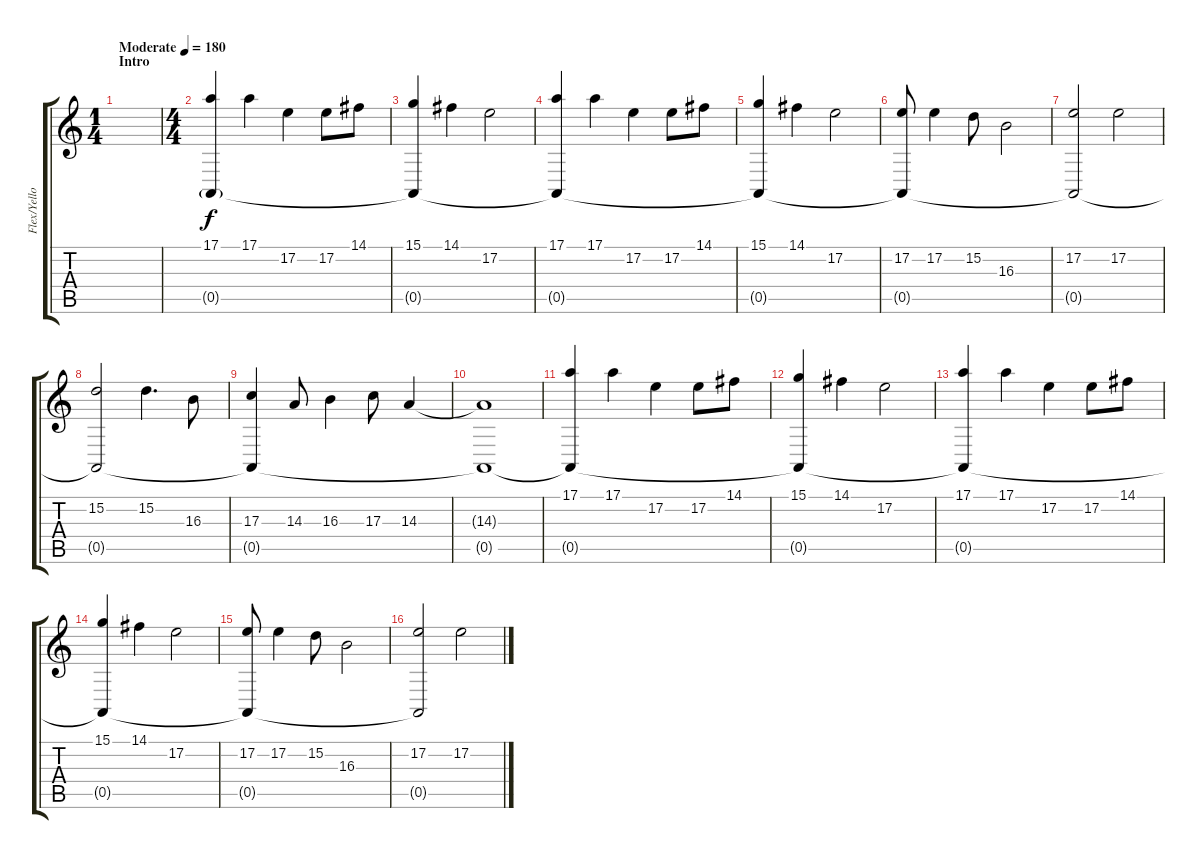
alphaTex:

\track ("Flex/Yellow/Py" "Flex/Yello") {instrument bagpipe}
\staff {score tabs}
\tuning (E4 B3 G3 D3 A2 E2) {hide}
\ts (1 4)
\section ("" "Intro")
\tempo (180 "Moderate")
\clef g2
\ks c
|
\ts (4 4)
(17.1 0.5{g}).4 17.1.4{dy f} 17.2.4 17.2.8 14.1.8 |
(15.1 0.5{t}).4 14.1.4 17.2.2 |
(17.1 0.5{t}).4 17.1.4 17.2.4 17.2.8 14.1.8 |
(15.1 0.5{t}).4 14.1.4 17.2.2 |
(17.2 0.5{t}).8 17.2.4 15.2.8 16.3.2 |
(17.2 0.5{t}).2 17.2.2 |
(15.2 0.5{t}).2 15.2.4{d} 16.3.8 |
(17.3 0.5{t}).4 14.3.8 16.3.4 17.3.8 14.3.4 |
(14.3{t} 0.5{t}).1 |
(17.1 0.5{t}).4 17.1.4 17.2.4 17.2.8 14.1.8 |
(15.1 0.5{t}).4 14.1.4 17.2.2 |
(17.1 0.5{t}).4 17.1.4 17.2.4 17.2.8 14.1.8 |
(15.1 0.5{t}).4 14.1.4 17.2.2 |
(17.2 0.5{t}).8 17.2.4 15.2.8 16.3.2 |
(17.2 0.5{t}).2 17.2.2
